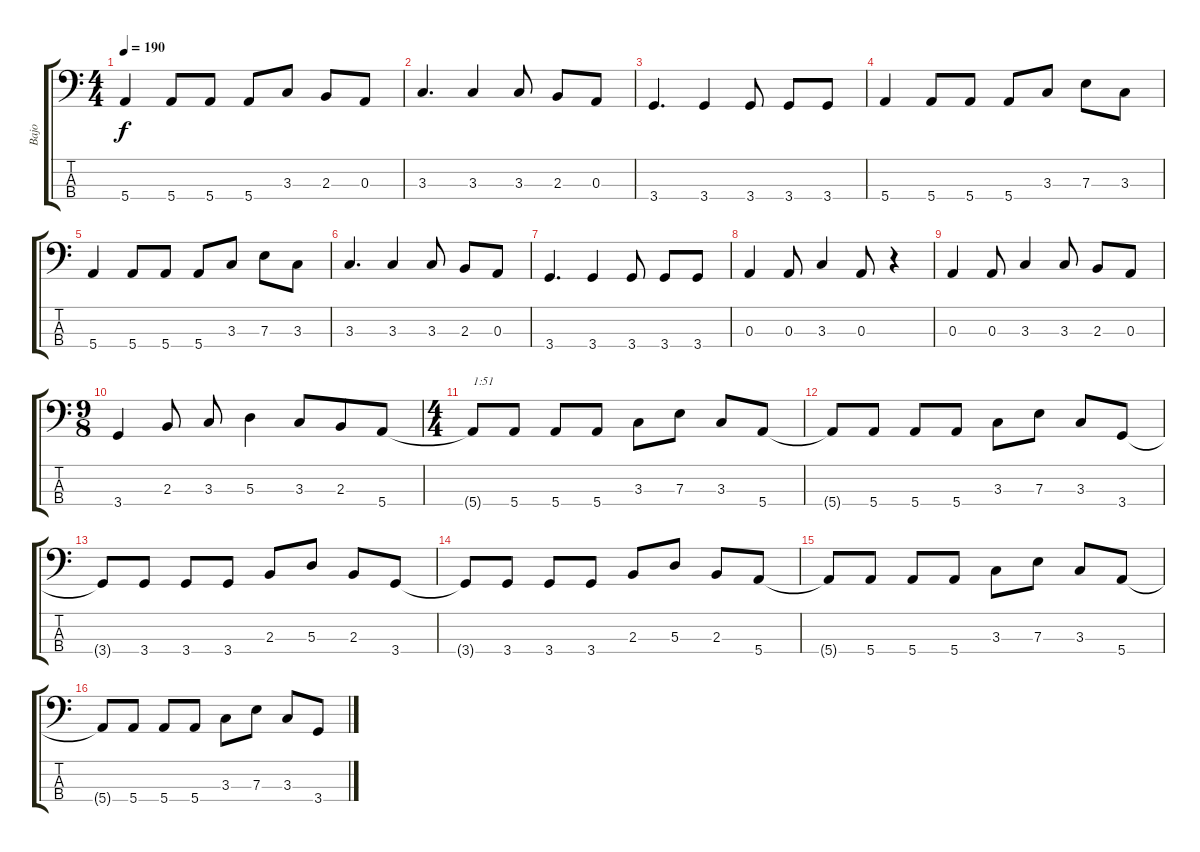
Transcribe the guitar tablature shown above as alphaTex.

\track ("Bajo" "Bajo") {instrument electricbassfinger}
\staff {score tabs}
\tuning (G2 D2 A1 E1) {hide}
\ts (4 4)
\tempo 190
\clef f4
\ks c
5.4.4{dy f} 5.4.8 5.4.8 5.4.8 3.3.8 2.3.8 0.3.8 |
3.3.4{d} 3.3.4 3.3.8 2.3.8 0.3.8 |
3.4.4{d} 3.4.4 3.4.8 3.4.8 3.4.8 |
5.4.4 5.4.8 5.4.8 5.4.8 3.3.8 7.3.8 3.3.8 |
5.4.4 5.4.8 5.4.8 5.4.8 3.3.8 7.3.8 3.3.8 |
3.3.4{d} 3.3.4 3.3.8 2.3.8 0.3.8 |
3.4.4{d} 3.4.4 3.4.8 3.4.8 3.4.8 |
0.3.4 0.3.8 3.3.4 0.3.8 r.4 |
0.3.4 0.3.8 3.3.4 3.3.8 2.3.8 0.3.8 |
\ts (9 8)
3.4.4 2.3.8 3.3.8 5.3.4 3.3.8 2.3.8 5.4.8 |
\ts (4 4)
5.4{t}.8{txt "1:51"} 5.4.8 5.4.8 5.4.8 3.3.8 7.3.8 3.3.8 5.4.8 |
5.4{t}.8 5.4.8 5.4.8 5.4.8 3.3.8 7.3.8 3.3.8 3.4.8 |
3.4{t}.8 3.4.8 3.4.8 3.4.8 2.3.8 5.3.8 2.3.8 3.4.8 |
3.4{t}.8 3.4.8 3.4.8 3.4.8 2.3.8 5.3.8 2.3.8 5.4.8 |
5.4{t}.8 5.4.8 5.4.8 5.4.8 3.3.8 7.3.8 3.3.8 5.4.8 |
5.4{t}.8 5.4.8 5.4.8 5.4.8 3.3.8 7.3.8 3.3.8 3.4.8
